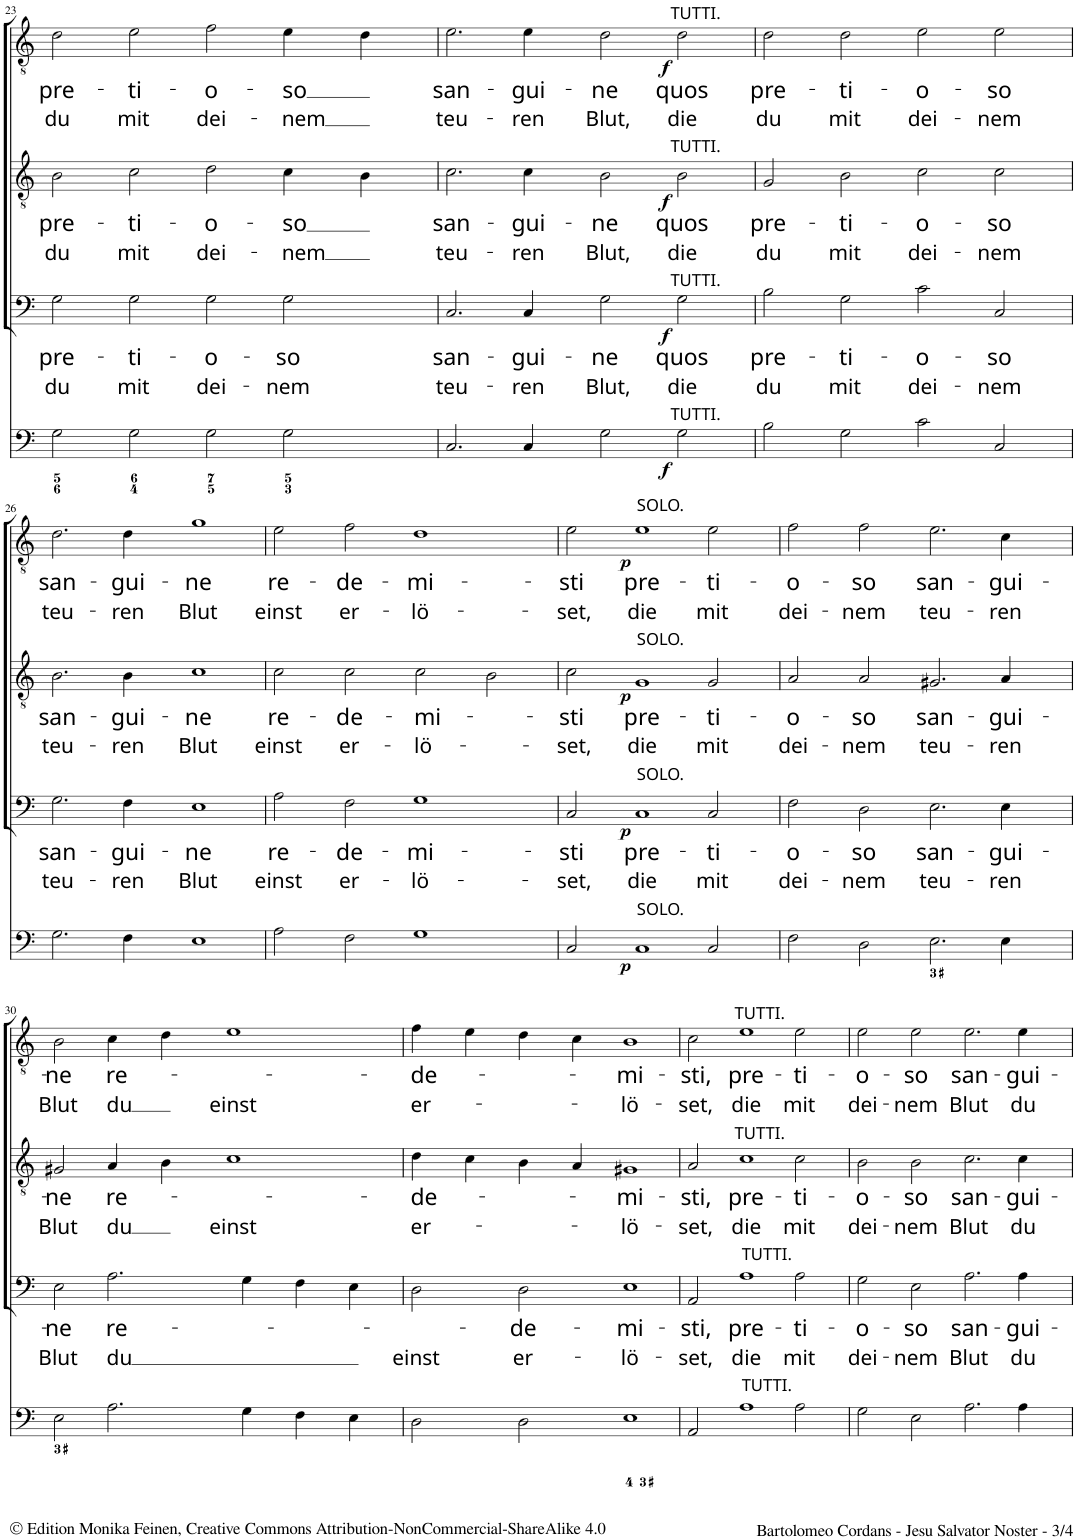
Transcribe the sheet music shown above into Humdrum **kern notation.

**kern	**dynam	**kern	**text	**text	**dynam	**kern	**text	**text	**dynam	**kern	**text	**text	**dynam
*part4	*part4	*part3	*part3	*part3	*part3	*part2	*part2	*part2	*part2	*part1	*part1	*part1	*part1
*staff4	*staff4	*staff3	*staff3	*staff3	*staff3	*staff2	*staff2	*staff2	*staff2	*staff1	*staff1	*staff1	*staff1
*I"ORGANO.	*	*I"BASSO.	*	*	*	*I"TENORE II.	*	*	*	*I"TENORE I.	*	*	*
!!LO:PB:g=z
*clefF4	*	*clefF4	*	*	*	*clefGv2	*	*	*	*clefGv2	*	*	*
*k[]	*	*k[]	*	*	*	*k[]	*	*	*	*k[]	*	*	*
*M4/2	*	*M4/2	*	*	*	*M4/2	*	*	*	*M4/2	*	*	*
=23	=23	=23	=23	=23	=23	=23	=23	=23	=23	=23	=23	=23	=23
!	!	!	!LO:LY:b	!LO:LY:b	!	!	!LO:LY:b	!LO:LY:b	!	!	!LO:LY:b	!LO:LY:b	!
2G\	.	2G\	pre-	du	.	2B\	pre-	du	.	2d\	pre-	du	.
!	!	!	!LO:LY:b	!LO:LY:b	!	!	!LO:LY:b	!LO:LY:b	!	!	!LO:LY:b	!LO:LY:b	!
2G\	.	2G\	-ti-	mit	.	2c\	-ti-	mit	.	2e\	-ti-	mit	.
!	!	!	!LO:LY:b	!LO:LY:b	!	!	!LO:LY:b	!LO:LY:b	!	!	!LO:LY:b	!LO:LY:b	!
2G\	.	2G\	-o-	dei-	.	2d\	-o-	dei-	.	2f\	-o-	dei-	.
!	!	!	!LO:LY:b	!LO:LY:b	!	!	!LO:LY:b	!LO:LY:b	!	!	!LO:LY:b	!LO:LY:b	!
2G\	.	2G\	-so	-nem	.	4c\	-so	-nem	.	4e\	-so	-nem	.
.	.	.	.	.	.	4B\	.	.	.	4d\	.	.	.
=24	=24	=24	=24	=24	=24	=24	=24	=24	=24	=24	=24	=24	=24
!	!	!	!LO:LY:b	!LO:LY:b	!	!	!LO:LY:b	!LO:LY:b	!	!	!LO:LY:b	!LO:LY:b	!
2.C/	.	2.C/	san-	teu-	.	2.c\	san-	teu-	.	2.e\	san-	teu-	.
!	!	!	!LO:LY:b	!LO:LY:b	!	!	!LO:LY:b	!LO:LY:b	!	!	!LO:LY:b	!LO:LY:b	!
4C/	.	4C/	-gui-	-ren	.	4c\	-gui-	-ren	.	4e\	-gui-	-ren	.
!	!	!	!LO:LY:b	!LO:LY:b	!	!	!LO:LY:b	!LO:LY:b	!	!	!LO:LY:b	!LO:LY:b	!
2G\	.	2G\	-ne	Blut,	.	2B\	-ne	Blut,	.	2d\	-ne	Blut,	.
!	!	!	!	!	!	!	!	!	!	!LO:TX:a:t=TUTTI.	!	!	!
!	!	!	!	!	!	!LO:TX:a:t=TUTTI.	!	!	!	!	!	!	!
!	!	!LO:TX:a:t=TUTTI.	!	!	!	!	!	!	!	!	!	!	!
!LO:TX:a:t=TUTTI.	!	!	!	!	!	!	!	!	!	!	!	!	!
!	!LO:DY:b	!	!LO:LY:b	!LO:LY:b	!LO:DY:b	!	!LO:LY:b	!LO:LY:b	!LO:DY:b	!	!LO:LY:b	!LO:LY:b	!LO:DY:b
2G\	f	2G\	quos	die	f	2B\	quos	die	f	2d\	quos	die	f
=25	=25	=25	=25	=25	=25	=25	=25	=25	=25	=25	=25	=25	=25
!	!	!	!LO:LY:b	!LO:LY:b	!	!	!LO:LY:b	!LO:LY:b	!	!	!LO:LY:b	!LO:LY:b	!
2B\	.	2B\	pre-	du	.	2G/	pre-	du	.	2d\	pre-	du	.
!	!	!	!LO:LY:b	!LO:LY:b	!	!	!LO:LY:b	!LO:LY:b	!	!	!LO:LY:b	!LO:LY:b	!
2G\	.	2G\	-ti-	mit	.	2B\	-ti-	mit	.	2d\	-ti-	mit	.
!	!	!	!LO:LY:b	!LO:LY:b	!	!	!LO:LY:b	!LO:LY:b	!	!	!LO:LY:b	!LO:LY:b	!
2c\	.	2c\	-o-	dei-	.	2c\	-o-	dei-	.	2e\	-o-	dei-	.
!	!	!	!LO:LY:b	!LO:LY:b	!	!	!LO:LY:b	!LO:LY:b	!	!	!LO:LY:b	!LO:LY:b	!
2C/	.	2C/	-so	-nem	.	2c\	-so	-nem	.	2e\	-so	-nem	.
!!LO:LB:g=z
=26	=26	=26	=26	=26	=26	=26	=26	=26	=26	=26	=26	=26	=26
!	!	!	!LO:LY:b	!LO:LY:b	!	!	!LO:LY:b	!LO:LY:b	!	!	!LO:LY:b	!LO:LY:b	!
2.G\	.	2.G\	san-	teu-	.	2.B\	san-	teu-	.	2.d\	san-	teu-	.
!	!	!	!LO:LY:b	!LO:LY:b	!	!	!LO:LY:b	!LO:LY:b	!	!	!LO:LY:b	!LO:LY:b	!
4F\	.	4F\	-gui-	-ren	.	4B\	-gui-	-ren	.	4d\	-gui-	-ren	.
!	!	!	!LO:LY:b	!LO:LY:b	!	!	!LO:LY:b	!LO:LY:b	!	!	!LO:LY:b	!LO:LY:b	!
1E	.	1E	-ne	Blut	.	1c	-ne	Blut	.	1g	-ne	Blut	.
=27	=27	=27	=27	=27	=27	=27	=27	=27	=27	=27	=27	=27	=27
!	!	!	!LO:LY:b	!LO:LY:b	!	!	!LO:LY:b	!LO:LY:b	!	!	!LO:LY:b	!LO:LY:b	!
2A\	.	2A\	re-	einst	.	2c\	re-	einst	.	2e\	re-	einst	.
!	!	!	!LO:LY:b	!LO:LY:b	!	!	!LO:LY:b	!LO:LY:b	!	!	!LO:LY:b	!LO:LY:b	!
2F\	.	2F\	-de-	er-	.	2c\	-de-	er-	.	2f\	-de-	er-	.
!	!	!	!LO:LY:b	!LO:LY:b	!	!	!LO:LY:b	!LO:LY:b	!	!	!LO:LY:b	!LO:LY:b	!
1G	.	1G	-mi-	-lö-	.	2c\	-mi-	-lö-	.	1d	-mi-	-lö-	.
.	.	.	.	.	.	2B\	.	.	.	.	.	.	.
=28	=28	=28	=28	=28	=28	=28	=28	=28	=28	=28	=28	=28	=28
!	!	!	!LO:LY:b	!LO:LY:b	!	!	!LO:LY:b	!LO:LY:b	!	!	!LO:LY:b	!LO:LY:b	!
2C/	.	2C/	-sti	-set,	.	2c\	-sti	-set,	.	2e\	-sti	-set,	.
!	!	!	!	!	!	!	!	!	!	!LO:TX:a:t=SOLO.	!	!	!
!	!	!	!	!	!	!LO:TX:a:t=SOLO.	!	!	!	!	!	!	!
!	!	!LO:TX:a:t=SOLO.	!	!	!	!	!	!	!	!	!	!	!
!LO:TX:a:t=SOLO.	!	!	!	!	!	!	!	!	!	!	!	!	!
!	!LO:DY:b	!	!LO:LY:b	!LO:LY:b	!LO:DY:b	!	!LO:LY:b	!LO:LY:b	!LO:DY:b	!	!LO:LY:b	!LO:LY:b	!LO:DY:b
1C	p	1C	pre-	die	p	1G	pre-	die	p	1e	pre-	die	p
!	!	!	!LO:LY:b	!LO:LY:b	!	!	!LO:LY:b	!LO:LY:b	!	!	!LO:LY:b	!LO:LY:b	!
2C/	.	2C/	-ti-	mit	.	2G/	-ti-	mit	.	2e\	-ti-	mit	.
=29	=29	=29	=29	=29	=29	=29	=29	=29	=29	=29	=29	=29	=29
!	!	!	!LO:LY:b	!LO:LY:b	!	!	!LO:LY:b	!LO:LY:b	!	!	!LO:LY:b	!LO:LY:b	!
2F\	.	2F\	-o-	dei-	.	2A/	-o-	dei-	.	2f\	-o-	dei-	.
!	!	!	!LO:LY:b	!LO:LY:b	!	!	!LO:LY:b	!LO:LY:b	!	!	!LO:LY:b	!LO:LY:b	!
2D\	.	2D\	-so	-nem	.	2A/	-so	-nem	.	2f\	-so	-nem	.
!	!	!	!LO:LY:b	!LO:LY:b	!	!	!LO:LY:b	!LO:LY:b	!	!	!LO:LY:b	!LO:LY:b	!
2.E\	.	2.E\	san-	teu-	.	2.G#X/	san-	teu-	.	2.e\	san-	teu-	.
!	!	!	!LO:LY:b	!LO:LY:b	!	!	!LO:LY:b	!LO:LY:b	!	!	!LO:LY:b	!LO:LY:b	!
4E\	.	4E\	-gui-	-ren	.	4A/	-gui-	-ren	.	4c\	-gui-	-ren	.
!!LO:LB:g=z
=30	=30	=30	=30	=30	=30	=30	=30	=30	=30	=30	=30	=30	=30
!	!	!	!LO:LY:b	!LO:LY:b	!	!	!LO:LY:b	!LO:LY:b	!	!	!LO:LY:b	!LO:LY:b	!
2E\	.	2E\	-ne	Blut	.	2G#X/	-ne	Blut	.	2B\	-ne	Blut	.
!	!	!	!LO:LY:b	!LO:LY:b	!	!	!LO:LY:b	!LO:LY:b	!	!	!LO:LY:b	!LO:LY:b	!
2.A\	.	2.A\	re-	du	.	4A/	re-	du	.	4c\	re-	du	.
.	.	.	.	.	.	4B\	.	.	.	4d\	.	.	.
!	!	!	!	!	!	!	!	!LO:LY:b	!	!	!	!LO:LY:b	!
.	.	.	.	.	.	1c	.	einst	.	1e	.	einst	.
4G\	.	4G\	.	.	.	.	.	.	.	.	.	.	.
4F\	.	4F\	.	.	.	.	.	.	.	.	.	.	.
4E\	.	4E\	.	.	.	.	.	.	.	.	.	.	.
=31	=31	=31	=31	=31	=31	=31	=31	=31	=31	=31	=31	=31	=31
!	!	!	!	!LO:LY:b	!	!	!LO:LY:b	!LO:LY:b	!	!	!LO:LY:b	!LO:LY:b	!
2D\	.	2D\	.	einst	.	4d\	-de-	er-	.	4f\	-de-	er-	.
.	.	.	.	.	.	4c\	.	.	.	4e\	.	.	.
!	!	!	!LO:LY:b	!LO:LY:b	!	!	!	!	!	!	!	!	!
2D\	.	2D\	-de-	er-	.	4B\	.	.	.	4d\	.	.	.
.	.	.	.	.	.	4A/	.	.	.	4c\	.	.	.
!	!	!	!LO:LY:b	!LO:LY:b	!	!	!LO:LY:b	!LO:LY:b	!	!	!LO:LY:b	!LO:LY:b	!
1E	.	1E	-mi-	-lö-	.	1G#X	-mi-	-lö-	.	1B	-mi-	-lö-	.
=32	=32	=32	=32	=32	=32	=32	=32	=32	=32	=32	=32	=32	=32
!	!	!	!LO:LY:b	!LO:LY:b	!	!	!LO:LY:b	!LO:LY:b	!	!	!LO:LY:b	!LO:LY:b	!
2AA/	.	2AA/	-sti,	-set,	.	2A/	-sti,	-set,	.	2c\	-sti,	-set,	.
!	!	!	!	!	!	!	!	!	!	!LO:TX:a:t=TUTTI.	!	!	!
!	!	!	!	!	!	!LO:TX:a:t=TUTTI.	!	!	!	!	!	!	!
!	!	!LO:TX:a:t=TUTTI.	!	!	!	!	!	!	!	!	!	!	!
!LO:TX:a:t=TUTTI.	!	!	!	!	!	!	!	!	!	!	!	!	!
!	!	!	!LO:LY:b	!LO:LY:b	!	!	!LO:LY:b	!LO:LY:b	!	!	!LO:LY:b	!LO:LY:b	!
1A	.	1A	pre-	die	.	1c	pre-	die	.	1e	pre-	die	.
!	!	!	!LO:LY:b	!LO:LY:b	!	!	!LO:LY:b	!LO:LY:b	!	!	!LO:LY:b	!LO:LY:b	!
2A\	.	2A\	-ti-	mit	.	2c\	-ti-	mit	.	2e\	-ti-	mit	.
=33	=33	=33	=33	=33	=33	=33	=33	=33	=33	=33	=33	=33	=33
!	!	!	!LO:LY:b	!LO:LY:b	!	!	!LO:LY:b	!LO:LY:b	!	!	!LO:LY:b	!LO:LY:b	!
2G\	.	2G\	-o-	dei-	.	2B\	-o-	dei-	.	2e\	-o-	dei-	.
!	!	!	!LO:LY:b	!LO:LY:b	!	!	!LO:LY:b	!LO:LY:b	!	!	!LO:LY:b	!LO:LY:b	!
2E\	.	2E\	-so	-nem	.	2B\	-so	-nem	.	2e\	-so	-nem	.
!	!	!	!LO:LY:b	!LO:LY:b	!	!	!LO:LY:b	!LO:LY:b	!	!	!LO:LY:b	!LO:LY:b	!
2.A\	.	2.A\	san-	Blut	.	2.c\	san-	Blut	.	2.e\	san-	Blut	.
!	!	!	!LO:LY:b	!LO:LY:b	!	!	!LO:LY:b	!LO:LY:b	!	!	!LO:LY:b	!LO:LY:b	!
4A\	.	4A\	-gui-	du	.	4c\	-gui-	du	.	4e\	-gui-	du	.
=	=	=	=	=	=	=	=	=	=	=	=	=	=
*-	*-	*-	*-	*-	*-	*-	*-	*-	*-	*-	*-	*-	*-
